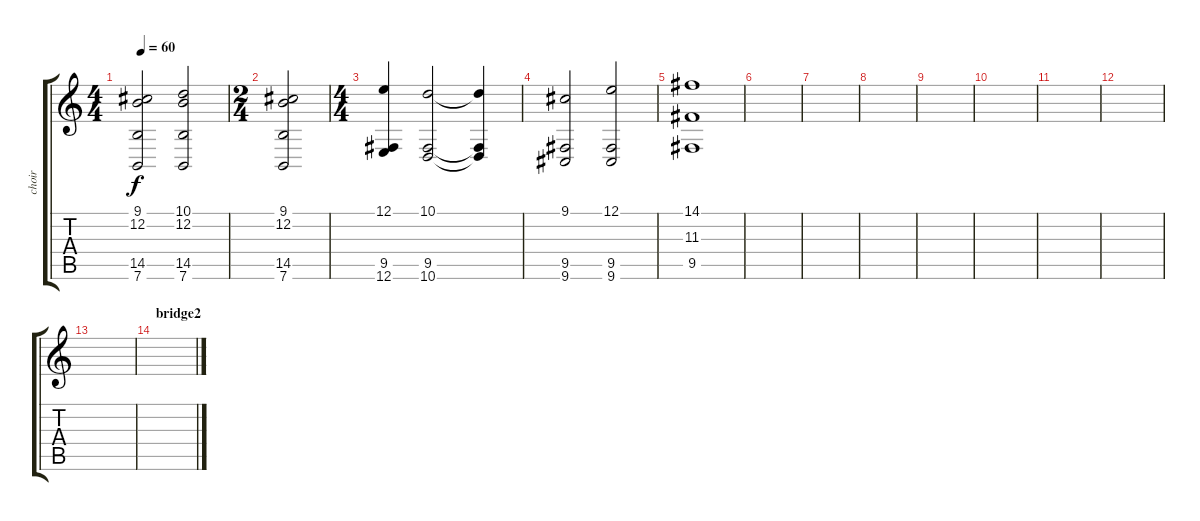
\track ("choir" "choir") {instrument choiraahs}
\staff {score tabs}
\tuning (E4 B3 G3 D3 A2 E2) {hide}
\ts (4 4)
\tempo 60
\clef g2
\ks c
(9.1 12.2 14.5 7.6).2{dy f} (10.1 12.2 14.5 7.6).2 |
\ts (2 4)
(9.1 12.2 14.5 7.6).2 |
\ts (4 4)
(12.1 9.5 12.6).4 (10.1 9.5 10.6).2 (10.1{t} 9.5{t} 10.6{t}).4 |
(9.1 9.5 9.6).2 (12.1 9.5 9.6).2 |
(14.1 11.3 9.5).1 |
|
|
|
|
|
|
|
|
\section ("" "bridge2")
